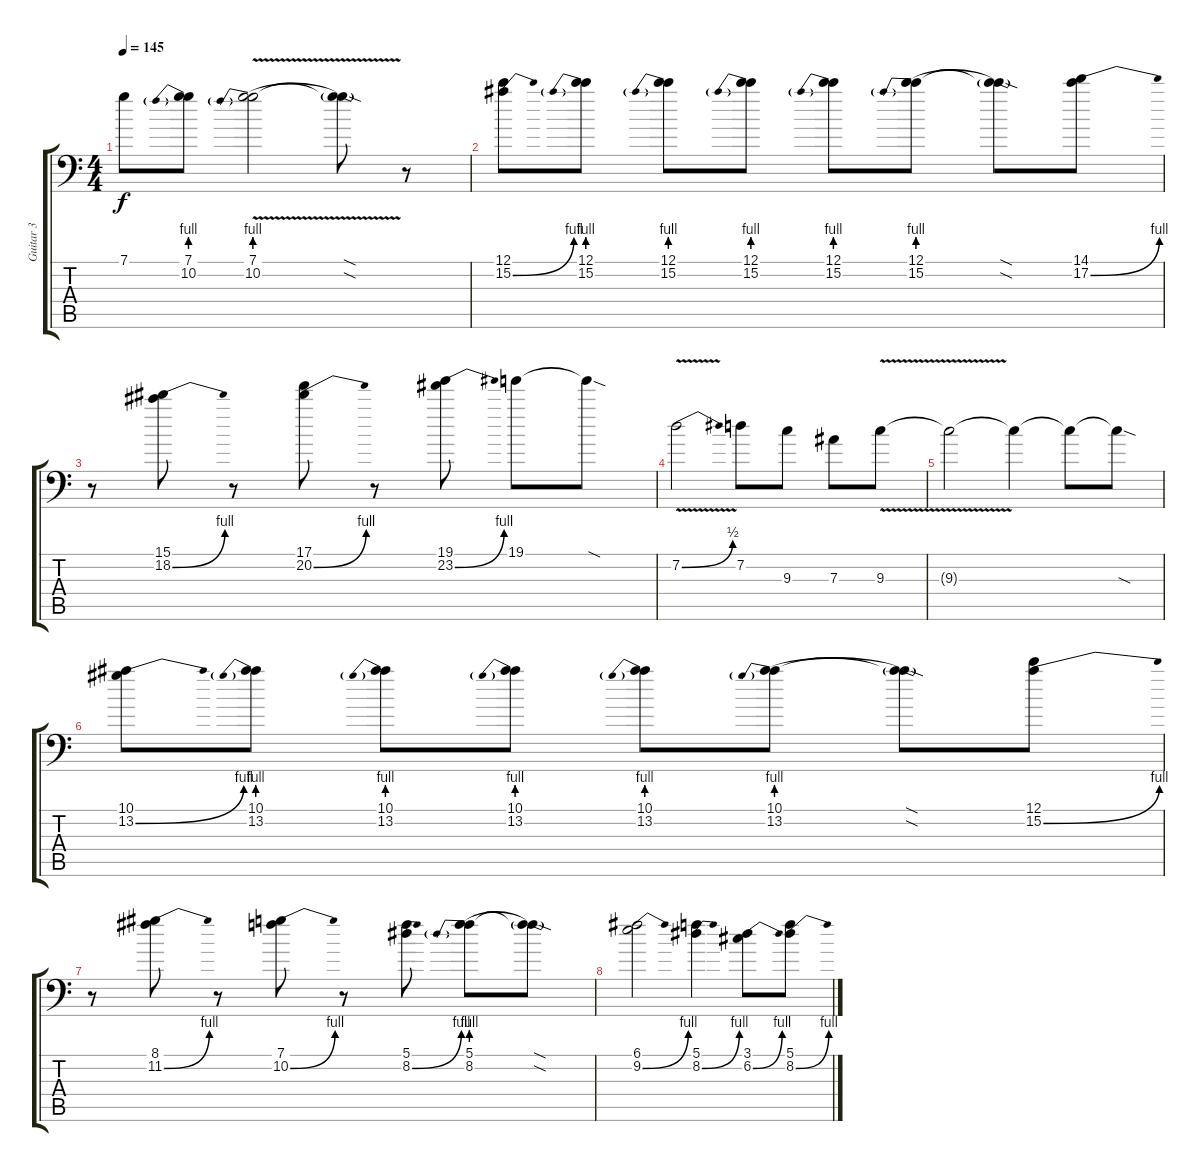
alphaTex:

\track ("Guitar 3" "Guitar 3") {instrument distortionguitar}
\staff {score tabs}
\tuning (C4 G3 Eb3 Bb2 F2 Bb1) {hide}
\ts (4 4)
\tempo 145
\clef f4
\ks c
7.1{t}.8{dy f} (7.1 10.2{be (prebend 0 4 60 4)}).8 (7.1{v} 10.2{be (prebend 0 4 60 4) v}).2 (7.1{sod t} 10.2{sod t}).8 r.8 |
(12.1 15.2{be (bend 0 0 60 4)}).8 (12.1 15.2{be (prebend 0 4 60 4)}).8 (12.1 15.2{be (prebend 0 4 60 4)}).8 (12.1 15.2{be (prebend 0 4 60 4)}).8 (12.1 15.2{be (prebend 0 4 60 4)}).8 (12.1 15.2{be (prebend 0 4 60 4)}).8 (12.1{sod t} 15.2{sod t}).8 (14.1 17.2{be (bend 0 0 60 4)}).8 |
r.8 (15.1 18.2{be (bend 0 0 60 4)}).8 r.8 (17.1 20.2{be (bend 0 0 60 4)}).8 r.8 (19.1 23.2{be (bend 0 0 60 4)}).8 19.1.8 19.1{sod t}.8 |
7.2{be (bend 0 0 60 2) v}.2 7.2.8 9.3.8 7.3.8 9.3{v}.8 |
9.3{t}.2 9.3{t}.4 9.3{t}.8 9.3{sod t}.8 |
(10.1 13.2{be (bend 0 0 60 4)}).8 (10.1 13.2{be (prebend 0 4 60 4)}).8 (10.1 13.2{be (prebend 0 4 60 4)}).8 (10.1 13.2{be (prebend 0 4 60 4)}).8 (10.1 13.2{be (prebend 0 4 60 4)}).8 (10.1 13.2{be (prebend 0 4 60 4)}).8 (10.1{sod t} 13.2{sod t}).8 (12.1 15.2{be (bend 0 0 60 4)}).8 |
r.8 (8.1 11.2{be (bend 0 0 60 4)}).8 r.8 (7.1 10.2{be (bend 0 0 60 4)}).8 r.8 (5.1 8.2{be (bend 0 0 60 4)}).8 (5.1 8.2{be (prebend 0 4 60 4)}).8 (5.1{sod t} 8.2{sod t}).8 |
(6.1 9.2{be (bend 0 0 60 4)}).2 (5.1 8.2{be (bend 0 0 60 4)}).4 (3.1 6.2{be (bend 0 0 60 4)}).8 (5.1 8.2{be (bend 0 0 60 4)}).8
